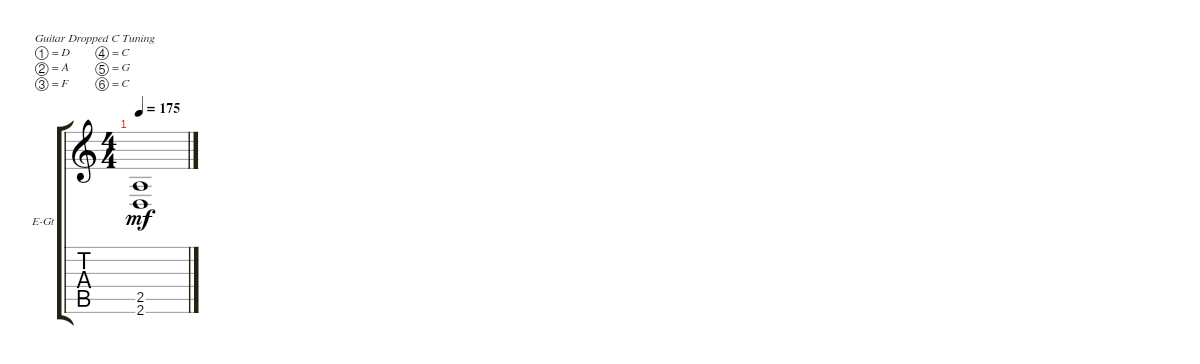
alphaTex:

\defaultSystemsLayout 4
\bracketExtendMode groupsimilarinstruments
\firstSystemTrackNameOrientation horizontal
\otherSystemsTrackNameOrientation horizontal
\track ("Electric Guitar" "E-Gt") {instrument overdrivenguitar}
\staff {score tabs}
\tuning (D4 A3 F3 C3 G2 C2)
\ts (4 4)
\tempo 175
\clef g2
\ks c
(2.5 2.6).1{dy mf}
